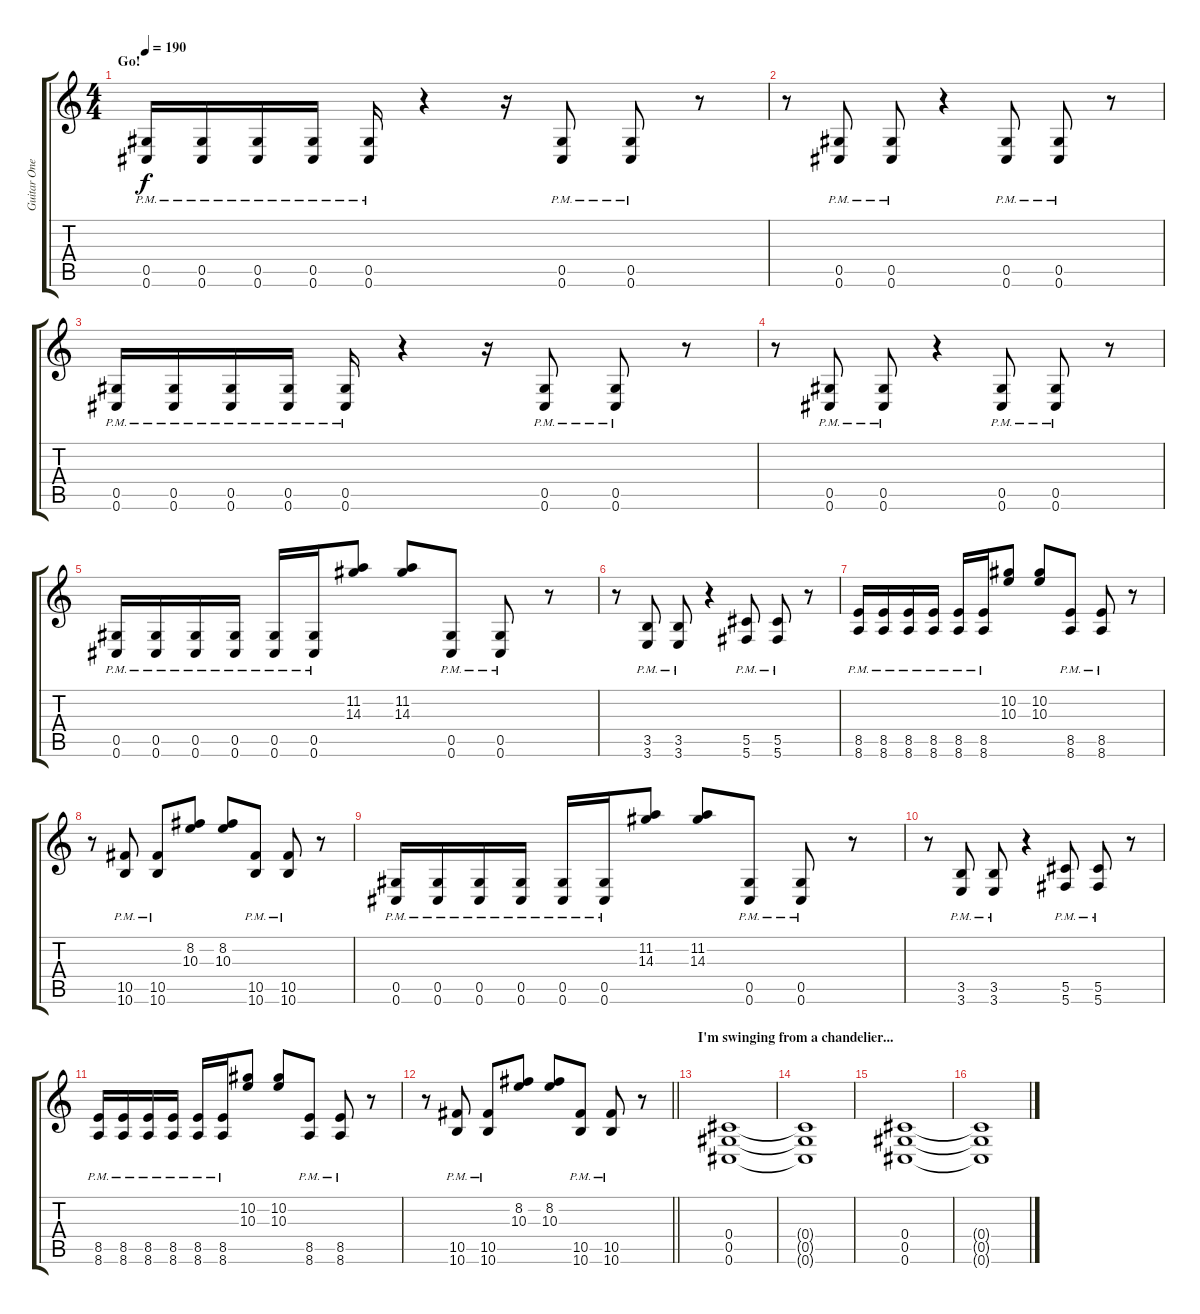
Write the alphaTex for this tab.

\track ("Guitar One" "Guitar One") {instrument overdrivenguitar}
\staff {score tabs}
\tuning (Eb4 Bb3 Gb3 Db3 Ab2 Db2) {hide}
\ts (4 4)
\section ("" "Go!")
\tempo 190
\clef g2
\ks c
(0.5{pm} 0.6{pm}).16{dy f} (0.5{pm} 0.6{pm}).16 (0.5{pm} 0.6{pm}).16 (0.5{pm} 0.6{pm}).16 (0.5{pm} 0.6{pm}).16 r.4 r.16 (0.5{pm} 0.6{pm}).8 (0.5{pm} 0.6{pm}).8 r.8 |
r.8 (0.5{pm} 0.6{pm}).8 (0.5{pm} 0.6{pm}).8 r.4 (0.5{pm} 0.6{pm}).8 (0.5{pm} 0.6{pm}).8 r.8 |
(0.5{pm} 0.6{pm}).16 (0.5{pm} 0.6{pm}).16 (0.5{pm} 0.6{pm}).16 (0.5{pm} 0.6{pm}).16 (0.5{pm} 0.6{pm}).16 r.4 r.16 (0.5{pm} 0.6{pm}).8 (0.5{pm} 0.6{pm}).8 r.8 |
r.8 (0.5{pm} 0.6{pm}).8 (0.5{pm} 0.6{pm}).8 r.4 (0.5{pm} 0.6{pm}).8 (0.5{pm} 0.6{pm}).8 r.8 |
(0.5{pm} 0.6{pm}).16 (0.5{pm} 0.6{pm}).16 (0.5{pm} 0.6{pm}).16 (0.5{pm} 0.6{pm}).16 (0.5{pm} 0.6{pm}).16 (0.5{pm} 0.6{pm}).16 (11.2 14.3).8 (11.2 14.3).8 (0.5{pm} 0.6{pm}).8 (0.5{pm} 0.6{pm}).8 r.8 |
r.8 (3.5{pm} 3.6{pm}).8 (3.5{pm} 3.6{pm}).8 r.4 (5.5{pm} 5.6{pm}).8 (5.5{pm} 5.6{pm}).8 r.8 |
(8.5{pm} 8.6{pm}).16 (8.5{pm} 8.6{pm}).16 (8.5{pm} 8.6{pm}).16 (8.5{pm} 8.6{pm}).16 (8.5{pm} 8.6{pm}).16 (8.5{pm} 8.6{pm}).16 (10.2 10.3).8 (10.2 10.3).8 (8.5{pm} 8.6{pm}).8 (8.5{pm} 8.6{pm}).8 r.8 |
r.8 (10.5{pm} 10.6{pm}).8 (10.5{pm} 10.6{pm}).8 (8.2 10.3).8 (8.2 10.3).8 (10.5{pm} 10.6{pm}).8 (10.5{pm} 10.6{pm}).8 r.8 |
(0.5{pm} 0.6{pm}).16 (0.5{pm} 0.6{pm}).16 (0.5{pm} 0.6{pm}).16 (0.5{pm} 0.6{pm}).16 (0.5{pm} 0.6{pm}).16 (0.5{pm} 0.6{pm}).16 (11.2 14.3).8 (11.2 14.3).8 (0.5{pm} 0.6{pm}).8 (0.5{pm} 0.6{pm}).8 r.8 |
r.8 (3.5{pm} 3.6{pm}).8 (3.5{pm} 3.6{pm}).8 r.4 (5.5{pm} 5.6{pm}).8 (5.5{pm} 5.6{pm}).8 r.8 |
(8.5{pm} 8.6{pm}).16 (8.5{pm} 8.6{pm}).16 (8.5{pm} 8.6{pm}).16 (8.5{pm} 8.6{pm}).16 (8.5{pm} 8.6{pm}).16 (8.5{pm} 8.6{pm}).16 (10.2 10.3).8 (10.2 10.3).8 (8.5{pm} 8.6{pm}).8 (8.5{pm} 8.6{pm}).8 r.8 |
\barLineRight lightlight
r.8 (10.5{pm} 10.6{pm}).8 (10.5{pm} 10.6{pm}).8 (8.2 10.3).8 (8.2 10.3).8 (10.5{pm} 10.6{pm}).8 (10.5{pm} 10.6{pm}).8 r.8 |
\section ("" "I'm swinging from a chandelier...")
(0.4 0.5 0.6).1 |
(0.4{t} 0.5{t} 0.6{t}).1 |
(0.4 0.5 0.6).1 |
(0.4{t} 0.5{t} 0.6{t}).1
